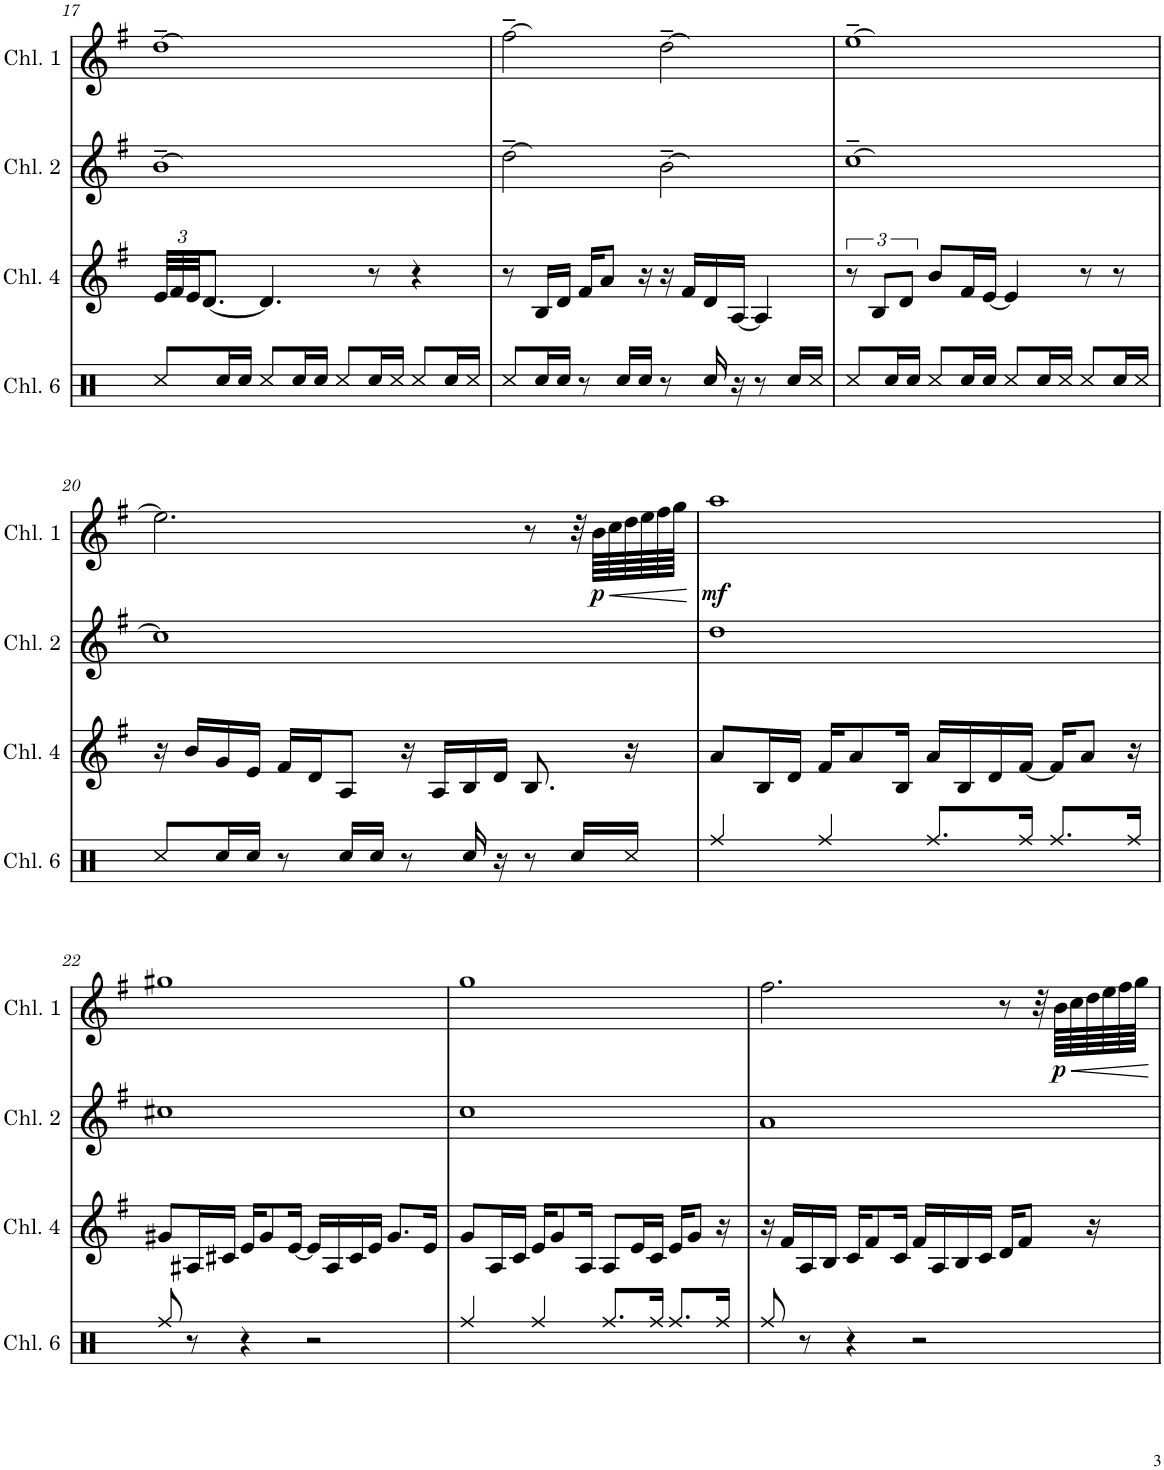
**kern	**kern	**kern	**kern	**dynam
*part4	*part3	*part2	*part1	*part1
*staff4	*staff3	*staff2	*staff1	*staff1
*I"Channel 6	*I"Channel 4	*I"Channel 0	*I"Channel 1	*
*I'Chl. 6	*I'Chl. 4	*I'Chl. 2	*I'Chl. 1	*
!!LO:PB:g=z
*clefX	*clefG2	*clefG2	*clefG2	*
*k[]	*k[f#]	*k[f#]	*k[f#]	*
*M4/4	*M4/4	*M4/4	*M4/4	*
*met(c)	*met(c)	*met(c)	*met(c)	*
*	*Xbrackettup	*	*	*
=17	=17	=17	=17	=17
8Rcc/L	48e/LLL	1b~	1dd~	.
.	48f#/	.	.	.
.	48e/JJ	.	.	.
.	[8.d/J	.	.	.
16Rcc/L	.	.	.	.
16Rcc/JJ	.	.	.	.
8Rcc/L	4.d/]	.	.	.
16Rcc/L	.	.	.	.
16Rcc/JJ	.	.	.	.
8Rcc/L	.	.	.	.
16Rcc/L	8r	.	.	.
16Rcc/JJ	.	.	.	.
8Rcc/L	4r	.	.	.
16Rcc/L	.	.	.	.
16Rcc/JJ	.	.	.	.
=18	=18	=18	=18	=18
8Rcc/L	8r	2dd~\	2ff#~\	.
16Rcc/L	16B/LL	.	.	.
16Rcc/JJ	16d/JJ	.	.	.
8r	16f#/KL	.	.	.
.	8a/J	.	.	.
16Rcc/LL	.	.	.	.
16Rcc/JJ	16r	.	.	.
8r	16r	2b~\	2dd~\	.
.	16f#/LL	.	.	.
16Rcc/	16d/	.	.	.
16r	[16A/JJ	.	.	.
8r	4A/]	.	.	.
16Rcc/LL	.	.	.	.
16Rcc/JJ	.	.	.	.
=19	=19	=19	=19	=19
*	*brackettup	*	*	*
8Rcc/L	12r	1cc~	1ee~	.
.	12B/L	.	.	.
16Rcc/L	.	.	.	.
.	12d/J	.	.	.
16Rcc/JJ	.	.	.	.
8Rcc/L	8b/L	.	.	.
16Rcc/L	16f#/L	.	.	.
16Rcc/JJ	[16e/JJ	.	.	.
8Rcc/L	4e/]	.	.	.
16Rcc/L	.	.	.	.
16Rcc/JJ	.	.	.	.
8Rcc/L	8r	.	.	.
16Rcc/L	8r	.	.	.
16Rcc/JJ	.	.	.	.
!!LO:LB:g=z
=20	=20	=20	=20	=20
8Rcc/L	16r	1cc]	2.ee\]	.
.	16b/LL	.	.	.
16Rcc/L	16g/	.	.	.
16Rcc/JJ	16e/JJ	.	.	.
8r	16f#/LL	.	.	.
.	16d/J	.	.	.
16Rcc/LL	8A/J	.	.	.
16Rcc/JJ	.	.	.	.
8r	16r	.	.	.
.	16A/LL	.	.	.
16Rcc/	16B/	.	.	.
16r	16d/JJ	.	.	.
8r	8.B/	.	8r	.
16Rcc/LL	.	.	32r	.
!	!	!	!	!LO:HP:b
!	!	!	!	!LO:DY:n=1:b
.	.	.	64b\LLLL	< p
.	.	.	64cc\	.
16Rcc/JJ	16r	.	64dd\	.
.	.	.	64ee\	.
.	.	.	64ff#\	.
.	.	.	64gg\JJJJ	.
.	.	.	.	[
=21	=21	=21	=21	=21
!	!	!	!	!LO:DY:b
4Rff/	8a/L	1dd	1aa	mf
.	16B/L	.	.	.
.	16d/JJ	.	.	.
4Rff/	16f#/KL	.	.	.
.	8a/	.	.	.
.	16B/Jk	.	.	.
8.Rff/L	16a/LL	.	.	.
.	16B/	.	.	.
.	16d/	.	.	.
16Rff/Jk	[16f#/JJ	.	.	.
8.Rff/L	16f#/KL]	.	.	.
.	8a/J	.	.	.
16Rff/Jk	16r	.	.	.
!!LO:LB:g=z
=22	=22	=22	=22	=22
8Rff/	8g#X/L	1cc#X	1gg#X	.
8r	16A#X/L	.	.	.
.	16c#X/JJ	.	.	.
4r	16e/KL	.	.	.
.	8g#/	.	.	.
.	[16e/Jk	.	.	.
2r	16e/LL]	.	.	.
.	16A#/	.	.	.
.	16c#/	.	.	.
.	16e/JJ	.	.	.
.	8.g#/L	.	.	.
.	16e/Jk	.	.	.
=23	=23	=23	=23	=23
4Rff/	8g/L	1cc	1gg	.
.	16A/L	.	.	.
.	16c/JJ	.	.	.
4Rff/	16e/KL	.	.	.
.	8g/	.	.	.
.	16A/Jk	.	.	.
8.Rff/L	8A/L	.	.	.
.	16e/L	.	.	.
16Rff/Jk	16c/JJ	.	.	.
8.Rff/L	16e/KL	.	.	.
.	8g/J	.	.	.
16Rff/Jk	16r	.	.	.
=24	=24	=24	=24	=24
8Rff/	16r	1a	2.ff#\	.
.	16f#/LL	.	.	.
8r	16A/	.	.	.
.	16B/JJ	.	.	.
4r	16c/KL	.	.	.
.	8f#/	.	.	.
.	16c/Jk	.	.	.
2r	16f#/LL	.	.	.
.	16A/	.	.	.
.	16B/	.	.	.
.	16c/JJ	.	.	.
.	16d/KL	.	8r	.
.	8f#/J	.	.	.
.	.	.	32r	.
!	!	!	!	!LO:HP:b
!	!	!	!	!LO:DY:n=1:b
.	.	.	64b\LLLL	< p
.	.	.	64cc\	.
.	16r	.	64dd\	.
.	.	.	64ee\	.
.	.	.	64ff#\	.
.	.	.	64gg\JJJJ	.
.	.	.	.	[
=	=	=	=	=
*-	*-	*-	*-	*-
